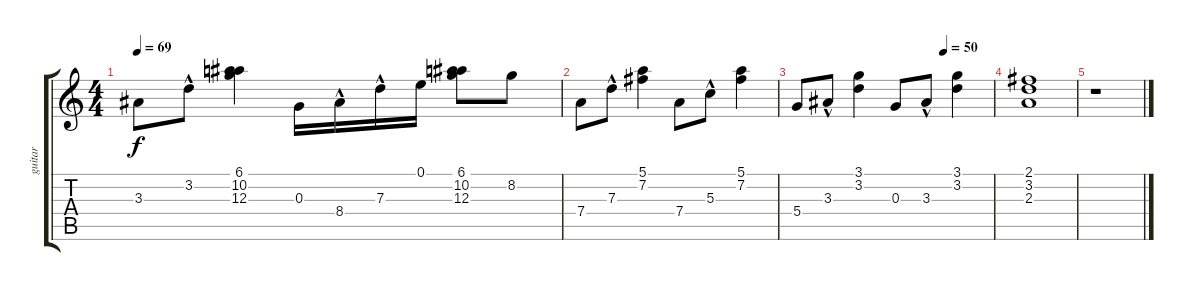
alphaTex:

\track ("guitar" "guitar") {instrument acousticguitarsteel}
\staff {score tabs}
\tuning (E4 B3 G3 D3 A2 E2) {hide}
\ts (4 4)
\tempo 69
\clef g2
\ks c
3.3.8{dy f} 3.2{hac}.8 (6.1 10.2 12.3).4 0.3.16 8.4{hac}.16 7.3{hac}.16 0.1.16 (6.1 10.2 12.3).8 8.2.8 |
7.4.8 7.3{hac}.8 (5.1 7.2).4 7.4.8 5.3{hac}.8 (5.1 7.2).4 |
\tempo (50 0.75)
5.4.8 3.3{hac}.8 (3.1 3.2).4 0.3.8 3.3{hac}.8 (3.1 3.2).4 |
(2.1 3.2 2.3).1 |
r.1
